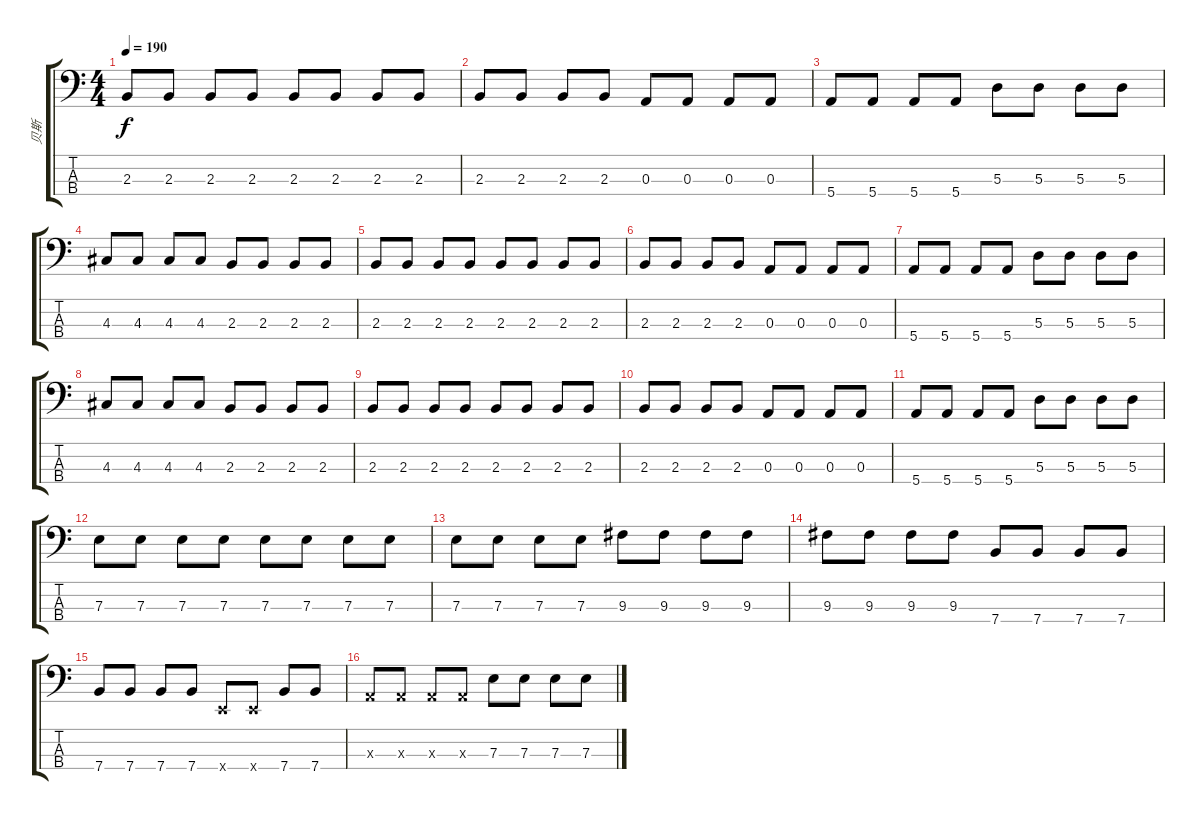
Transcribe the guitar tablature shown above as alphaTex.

\track ("贝斯" "贝斯") {instrument electricbassfinger}
\staff {score tabs}
\tuning (G2 D2 A1 E1) {hide}
\ts (4 4)
\tempo 190
\clef f4
\ks c
2.3.8{dy f} 2.3.8 2.3.8 2.3.8 2.3.8 2.3.8 2.3.8 2.3.8 |
2.3.8 2.3.8 2.3.8 2.3.8 0.3.8 0.3.8 0.3.8 0.3.8 |
5.4.8 5.4.8 5.4.8 5.4.8 5.3.8 5.3.8 5.3.8 5.3.8 |
4.3.8 4.3.8 4.3.8 4.3.8 2.3.8 2.3.8 2.3.8 2.3.8 |
2.3.8 2.3.8 2.3.8 2.3.8 2.3.8 2.3.8 2.3.8 2.3.8 |
2.3.8 2.3.8 2.3.8 2.3.8 0.3.8 0.3.8 0.3.8 0.3.8 |
5.4.8 5.4.8 5.4.8 5.4.8 5.3.8 5.3.8 5.3.8 5.3.8 |
4.3.8 4.3.8 4.3.8 4.3.8 2.3.8 2.3.8 2.3.8 2.3.8 |
2.3.8 2.3.8 2.3.8 2.3.8 2.3.8 2.3.8 2.3.8 2.3.8 |
2.3.8 2.3.8 2.3.8 2.3.8 0.3.8 0.3.8 0.3.8 0.3.8 |
5.4.8 5.4.8 5.4.8 5.4.8 5.3.8 5.3.8 5.3.8 5.3.8 |
7.3.8 7.3.8 7.3.8 7.3.8 7.3.8 7.3.8 7.3.8 7.3.8 |
7.3.8 7.3.8 7.3.8 7.3.8 9.3.8 9.3.8 9.3.8 9.3.8 |
9.3.8 9.3.8 9.3.8 9.3.8 7.4.8 7.4.8 7.4.8 7.4.8 |
7.4.8 7.4.8 7.4.8 7.4.8 0.4{x}.8 0.4{x}.8 7.4.8 7.4.8 |
0.3{x}.8 0.3{x}.8 0.3{x}.8 0.3{x}.8 7.3.8 7.3.8 7.3.8 7.3.8
